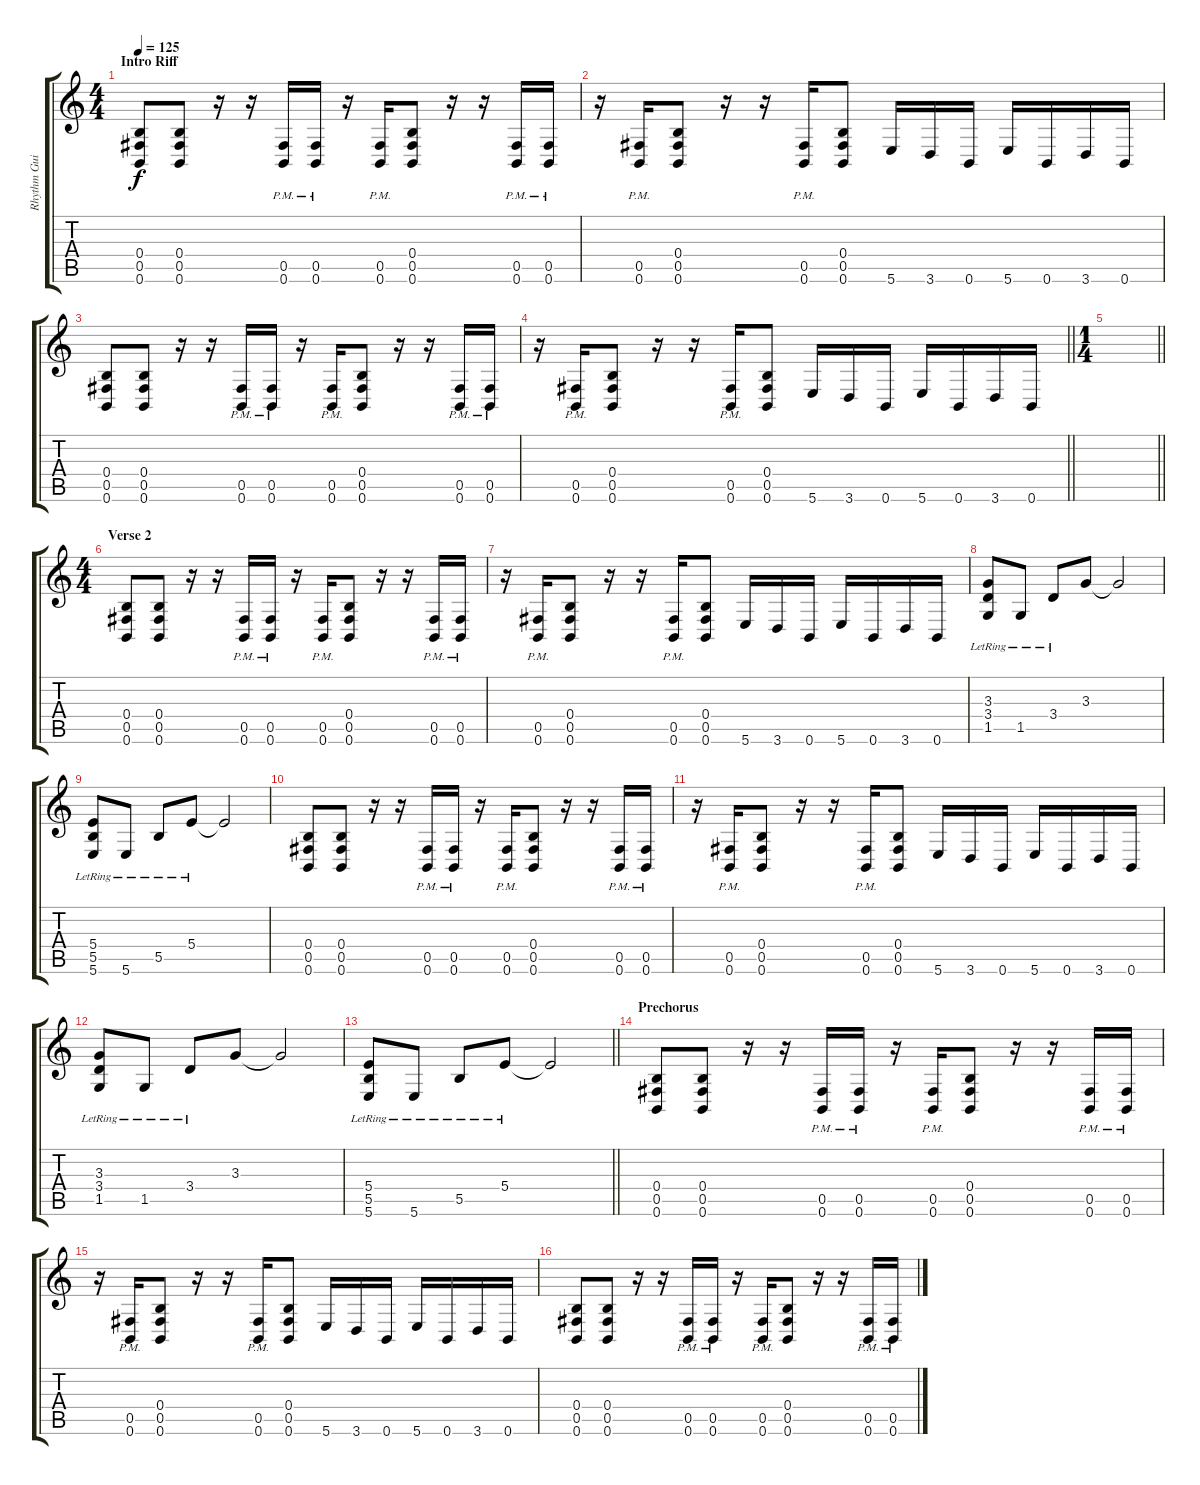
\track ("Rhythm Guitar" "Rhythm Gui") {instrument distortionguitar}
\staff {score tabs}
\tuning (Db4 Ab3 E3 B2 Gb2 B1) {hide}
\ts (4 4)
\section ("" "Intro Riff")
\tempo 125
\clef g2
\ks c
(0.4 0.5 0.6).8{dy f} (0.4 0.5 0.6).8 r.16 r.16 (0.5{pm} 0.6{pm}).16 (0.5{pm} 0.6{pm}).16 r.16 (0.5{pm} 0.6{pm}).16 (0.4 0.5 0.6).8 r.16 r.16 (0.5{pm} 0.6{pm}).16 (0.5{pm} 0.6{pm}).16 |
r.16 (0.5{pm} 0.6{pm}).16 (0.4 0.5 0.6).8 r.16 r.16 (0.5{pm} 0.6{pm}).16 (0.4 0.5 0.6).8 5.6.16 3.6.16 0.6.16 5.6.16 0.6.16 3.6.16 0.6.16 |
(0.4 0.5 0.6).8 (0.4 0.5 0.6).8 r.16 r.16 (0.5{pm} 0.6{pm}).16 (0.5{pm} 0.6{pm}).16 r.16 (0.5{pm} 0.6{pm}).16 (0.4 0.5 0.6).8 r.16 r.16 (0.5{pm} 0.6{pm}).16 (0.5{pm} 0.6{pm}).16 |
\barLineRight lightlight
r.16 (0.5{pm} 0.6{pm}).16 (0.4 0.5 0.6).8 r.16 r.16 (0.5{pm} 0.6{pm}).16 (0.4 0.5 0.6).8 5.6.16 3.6.16 0.6.16 5.6.16 0.6.16 3.6.16 0.6.16 |
\ts (1 4)
\barLineRight lightlight
|
\ts (4 4)
\section ("" "Verse 2")
(0.4 0.5 0.6).8 (0.4 0.5 0.6).8 r.16 r.16 (0.5{pm} 0.6{pm}).16 (0.5{pm} 0.6{pm}).16 r.16 (0.5{pm} 0.6{pm}).16 (0.4 0.5 0.6).8 r.16 r.16 (0.5{pm} 0.6{pm}).16 (0.5{pm} 0.6{pm}).16 |
r.16 (0.5{pm} 0.6{pm}).16 (0.4 0.5 0.6).8 r.16 r.16 (0.5{pm} 0.6{pm}).16 (0.4 0.5 0.6).8 5.6.16 3.6.16 0.6.16 5.6.16 0.6.16 3.6.16 0.6.16 |
(3.3{lr} 3.4{lr} 1.5{lr}).8 1.5{lr}.8 3.4{lr}.8 3.3.8 3.3{t}.2 |
(5.4{lr} 5.5{lr} 5.6{lr}).8 5.6{lr}.8 5.5{lr}.8 5.4{lr}.8 5.4{t}.2 |
(0.4 0.5 0.6).8 (0.4 0.5 0.6).8 r.16 r.16 (0.5{pm} 0.6{pm}).16 (0.5{pm} 0.6{pm}).16 r.16 (0.5{pm} 0.6{pm}).16 (0.4 0.5 0.6).8 r.16 r.16 (0.5{pm} 0.6{pm}).16 (0.5{pm} 0.6{pm}).16 |
r.16 (0.5{pm} 0.6{pm}).16 (0.4 0.5 0.6).8 r.16 r.16 (0.5{pm} 0.6{pm}).16 (0.4 0.5 0.6).8 5.6.16 3.6.16 0.6.16 5.6.16 0.6.16 3.6.16 0.6.16 |
(3.3{lr} 3.4{lr} 1.5{lr}).8 1.5{lr}.8 3.4{lr}.8 3.3.8 3.3{t}.2 |
\barLineRight lightlight
(5.4{lr} 5.5{lr} 5.6{lr}).8 5.6{lr}.8 5.5{lr}.8 5.4{lr}.8 5.4{t}.2 |
\section ("" "Prechorus")
(0.4 0.5 0.6).8 (0.4 0.5 0.6).8 r.16 r.16 (0.5{pm} 0.6{pm}).16 (0.5{pm} 0.6{pm}).16 r.16 (0.5{pm} 0.6{pm}).16 (0.4 0.5 0.6).8 r.16 r.16 (0.5{pm} 0.6{pm}).16 (0.5{pm} 0.6{pm}).16 |
r.16 (0.5{pm} 0.6{pm}).16 (0.4 0.5 0.6).8 r.16 r.16 (0.5{pm} 0.6{pm}).16 (0.4 0.5 0.6).8 5.6.16 3.6.16 0.6.16 5.6.16 0.6.16 3.6.16 0.6.16 |
(0.4 0.5 0.6).8 (0.4 0.5 0.6).8 r.16 r.16 (0.5{pm} 0.6{pm}).16 (0.5{pm} 0.6{pm}).16 r.16 (0.5{pm} 0.6{pm}).16 (0.4 0.5 0.6).8 r.16 r.16 (0.5{pm} 0.6{pm}).16 (0.5{pm} 0.6{pm}).16
